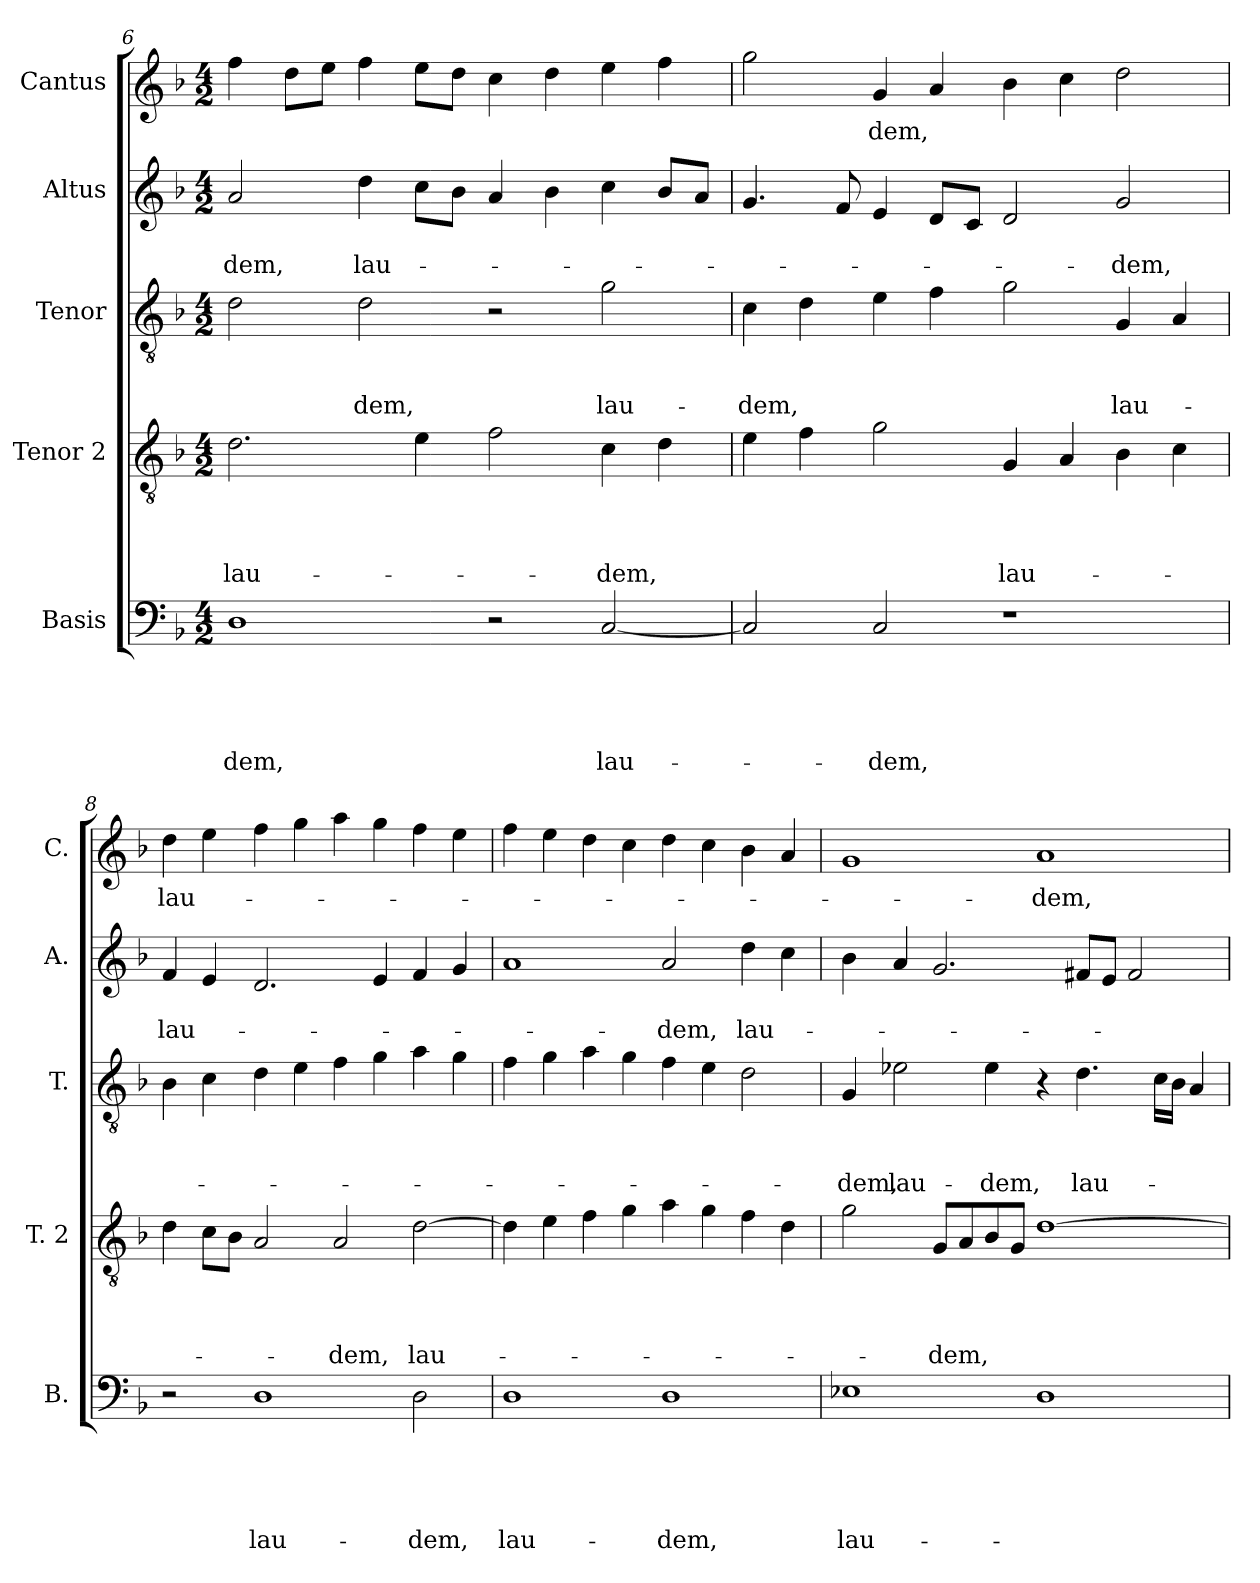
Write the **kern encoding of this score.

**kern	**text	**text	**text	**text	**text	**kern	**text	**text	**text	**text	**kern	**text	**text	**text	**kern	**text	**text	**kern	**text
*part5	*part5	*part5	*part5	*part5	*part5	*part4	*part4	*part4	*part4	*part4	*part3	*part3	*part3	*part3	*part2	*part2	*part2	*part1	*part1
*staff5	*staff5	*staff5	*staff5	*staff5	*staff5	*staff4	*staff4	*staff4	*staff4	*staff4	*staff3	*staff3	*staff3	*staff3	*staff2	*staff2	*staff2	*staff1	*staff1
*I"Basis	*	*	*	*	*	*I"Tenor 2	*	*	*	*	*I"Tenor	*	*	*	*I"Altus	*	*	*I"Cantus	*
*I'B.	*	*	*	*	*	*I'T. 2	*	*	*	*	*I'T.	*	*	*	*I'A.	*	*	*I'C.	*
*clefF4	*	*	*	*	*	*clefGv2	*	*	*	*	*clefGv2	*	*	*	*clefG2	*	*	*clefG2	*
*k[b-]	*	*	*	*	*	*k[b-]	*	*	*	*	*k[b-]	*	*	*	*k[b-]	*	*	*k[b-]	*
*F:	*	*	*	*	*	*F:	*	*	*	*	*F:	*	*	*	*F:	*	*	*F:	*
*M4/2	*	*	*	*	*	*M4/2	*	*	*	*	*M4/2	*	*	*	*M4/2	*	*	*M4/2	*
=6	=6	=6	=6	=6	=6	=6	=6	=6	=6	=6	=6	=6	=6	=6	=6	=6	=6	=6	=6
!	!	!	!	!	!LO:LY:b	!	!	!	!	!LO:LY:b	!	!	!	!	!	!	!LO:LY:b	!	!
1D	.	.	.	.	-dem,	2.d\	.	.	.	lau-	2d\	.	.	.	2a/	.	-dem,	4ff\	.
.	.	.	.	.	.	.	.	.	.	.	.	.	.	.	.	.	.	8dd\L	.
.	.	.	.	.	.	.	.	.	.	.	.	.	.	.	.	.	.	8ee\J	.
!	!	!	!	!	!	!	!	!	!	!	!	!	!	!LO:LY:b	!	!	!LO:LY:b	!	!
.	.	.	.	.	.	.	.	.	.	.	2d\	.	.	-dem,	4dd\	.	lau-	4ff\	.
.	.	.	.	.	.	4e\	.	.	.	.	.	.	.	.	8cc\L	.	.	8ee\L	.
.	.	.	.	.	.	.	.	.	.	.	.	.	.	.	8b-\J	.	.	8dd\J	.
2r	.	.	.	.	.	2f\	.	.	.	.	2r	.	.	.	4a/	.	.	4cc\	.
.	.	.	.	.	.	.	.	.	.	.	.	.	.	.	4b-\	.	.	4dd\	.
!	!	!	!	!	!LO:LY:b	!	!	!	!	!LO:LY:b	!	!	!	!LO:LY:b	!	!	!	!	!
[<2C/	.	.	.	.	lau-	4c\	.	.	.	-dem,	2g\	.	.	lau-	4cc\	.	.	4ee\	.
.	.	.	.	.	.	4d\	.	.	.	.	.	.	.	.	8b-/L	.	.	4ff\	.
.	.	.	.	.	.	.	.	.	.	.	.	.	.	.	8a/J	.	.	.	.
=7	=7	=7	=7	=7	=7	=7	=7	=7	=7	=7	=7	=7	=7	=7	=7	=7	=7	=7	=7
!	!	!	!	!	!	!	!	!	!	!	!	!	!	!LO:LY:b	!	!	!	!	!
2C/]	.	.	.	.	.	4e\	.	.	.	.	4c\	.	.	-dem,	4.g/	.	.	2gg\	.
.	.	.	.	.	.	4f\	.	.	.	.	4d\	.	.	.	.	.	.	.	.
.	.	.	.	.	.	.	.	.	.	.	.	.	.	.	8f/	.	.	.	.
!	!	!	!	!	!LO:LY:b	!	!	!	!	!	!	!	!	!	!	!	!	!	!LO:LY:b
2C/	.	.	.	.	-dem,	2g\	.	.	.	.	4e\	.	.	.	4e/	.	.	4g/	-dem,
.	.	.	.	.	.	.	.	.	.	.	4f\	.	.	.	8d/L	.	.	4a/	.
.	.	.	.	.	.	.	.	.	.	.	.	.	.	.	8c/J	.	.	.	.
!	!	!	!	!	!	!	!	!	!	!LO:LY:b	!	!	!	!	!	!	!	!	!
1r	.	.	.	.	.	4G/	.	.	.	lau-	2g\	.	.	.	2d/	.	.	4b-\	.
.	.	.	.	.	.	4A/	.	.	.	.	.	.	.	.	.	.	.	4cc\	.
!	!	!	!	!	!	!	!	!	!	!	!	!	!	!LO:LY:b	!	!	!LO:LY:b	!	!
.	.	.	.	.	.	4B-\	.	.	.	.	4G/	.	.	lau-	2g/	.	-dem,	2dd\	.
.	.	.	.	.	.	4c\	.	.	.	.	4A/	.	.	.	.	.	.	.	.
=8	=8	=8	=8	=8	=8	=8	=8	=8	=8	=8	=8	=8	=8	=8	=8	=8	=8	=8	=8
!	!	!	!	!	!	!	!	!	!	!	!	!	!	!	!	!	!LO:LY:b	!	!LO:LY:b
2r	.	.	.	.	.	4d\	.	.	.	.	4B-\	.	.	.	4f/	.	lau-	4dd\	lau-
.	.	.	.	.	.	8c\L	.	.	.	.	4c\	.	.	.	4e/	.	.	4ee\	.
.	.	.	.	.	.	8B-\J	.	.	.	.	.	.	.	.	.	.	.	.	.
!	!	!	!	!	!LO:LY:b	!	!	!	!	!	!	!	!	!	!	!	!	!	!
1D	.	.	.	.	lau-	2A/	.	.	.	.	4d\	.	.	.	2.d/	.	.	4ff\	.
.	.	.	.	.	.	.	.	.	.	.	4e\	.	.	.	.	.	.	4gg\	.
!	!	!	!	!	!	!	!	!	!	!LO:LY:b	!	!	!	!	!	!	!	!	!
.	.	.	.	.	.	2A/	.	.	.	-dem,	4f\	.	.	.	.	.	.	4aa\	.
.	.	.	.	.	.	.	.	.	.	.	4g\	.	.	.	4e/	.	.	4gg\	.
!	!	!	!	!	!LO:LY:b	!	!	!	!	!LO:LY:b	!	!	!	!	!	!	!	!	!
2D\	.	.	.	.	-dem,	[<2d\	.	.	.	lau-	4a\	.	.	.	4f/	.	.	4ff\	.
.	.	.	.	.	.	.	.	.	.	.	4g\	.	.	.	4g/	.	.	4ee\	.
!!LO:LB:g=z
=9	=9	=9	=9	=9	=9	=9	=9	=9	=9	=9	=9	=9	=9	=9	=9	=9	=9	=9	=9
!	!	!	!	!	!LO:LY:b	!	!	!	!	!	!	!	!	!	!	!	!	!	!
1D	.	.	.	.	lau-	4d\]	.	.	.	.	4f\	.	.	.	1a	.	.	4ff\	.
.	.	.	.	.	.	4e\	.	.	.	.	4g\	.	.	.	.	.	.	4ee\	.
.	.	.	.	.	.	4f\	.	.	.	.	4a\	.	.	.	.	.	.	4dd\	.
.	.	.	.	.	.	4g\	.	.	.	.	4g\	.	.	.	.	.	.	4cc\	.
!	!	!	!	!	!LO:LY:b	!	!	!	!	!	!	!	!	!	!	!	!LO:LY:b	!	!
1D	.	.	.	.	-dem,	4a\	.	.	.	.	4f\	.	.	.	2a/	.	-dem,	4dd\	.
.	.	.	.	.	.	4g\	.	.	.	.	4e\	.	.	.	.	.	.	4cc\	.
!	!	!	!	!	!	!	!	!	!	!	!	!	!	!	!	!	!LO:LY:b	!	!
.	.	.	.	.	.	4f\	.	.	.	.	2d\	.	.	.	4dd\	.	lau-	4b-\	.
.	.	.	.	.	.	4d\	.	.	.	.	.	.	.	.	4cc\	.	.	4a/	.
=10	=10	=10	=10	=10	=10	=10	=10	=10	=10	=10	=10	=10	=10	=10	=10	=10	=10	=10	=10
!	!	!	!	!	!LO:LY:b	!	!	!	!	!	!	!	!	!LO:LY:b	!	!	!	!	!
1E-X	.	.	.	.	lau-	2g\	.	.	.	.	4G/	.	.	-dem,	4b-\	.	.	1g	.
!	!	!	!	!	!	!	!	!	!	!	!	!	!	!LO:LY:b	!	!	!	!	!
.	.	.	.	.	.	.	.	.	.	.	2e-X\	.	.	lau-	4a/	.	.	.	.
!	!	!	!	!	!	!	!	!	!	!LO:LY:b	!	!	!	!	!	!	!	!	!
.	.	.	.	.	.	8G/L	.	.	.	-dem,	.	.	.	.	2.g/	.	.	.	.
.	.	.	.	.	.	8A/	.	.	.	.	.	.	.	.	.	.	.	.	.
!	!	!	!	!	!	!	!	!	!	!	!	!	!	!LO:LY:b	!	!	!	!	!
.	.	.	.	.	.	8B-/	.	.	.	.	4e-\	.	.	-dem,	.	.	.	.	.
.	.	.	.	.	.	8G/J	.	.	.	.	.	.	.	.	.	.	.	.	.
!	!	!	!	!	!	!	!	!	!	!	!	!	!	!	!	!	!	!	!LO:LY:b
1D	.	.	.	.	.	[>1d	.	.	.	.	4r	.	.	.	.	.	.	1a	-dem,
!	!	!	!	!	!	!	!	!	!	!	!	!	!	!LO:LY:b	!	!	!	!	!
.	.	.	.	.	.	.	.	.	.	.	4.d\	.	.	lau-	8f#X/L	.	.	.	.
.	.	.	.	.	.	.	.	.	.	.	.	.	.	.	8e/J	.	.	.	.
.	.	.	.	.	.	.	.	.	.	.	.	.	.	.	2f#/	.	.	.	.
.	.	.	.	.	.	.	.	.	.	.	16c\LL	.	.	.	.	.	.	.	.
.	.	.	.	.	.	.	.	.	.	.	16B-\JJ	.	.	.	.	.	.	.	.
.	.	.	.	.	.	.	.	.	.	.	4A/	.	.	.	.	.	.	.	.
=	=	=	=	=	=	=	=	=	=	=	=	=	=	=	=	=	=	=	=
*-	*-	*-	*-	*-	*-	*-	*-	*-	*-	*-	*-	*-	*-	*-	*-	*-	*-	*-	*-
